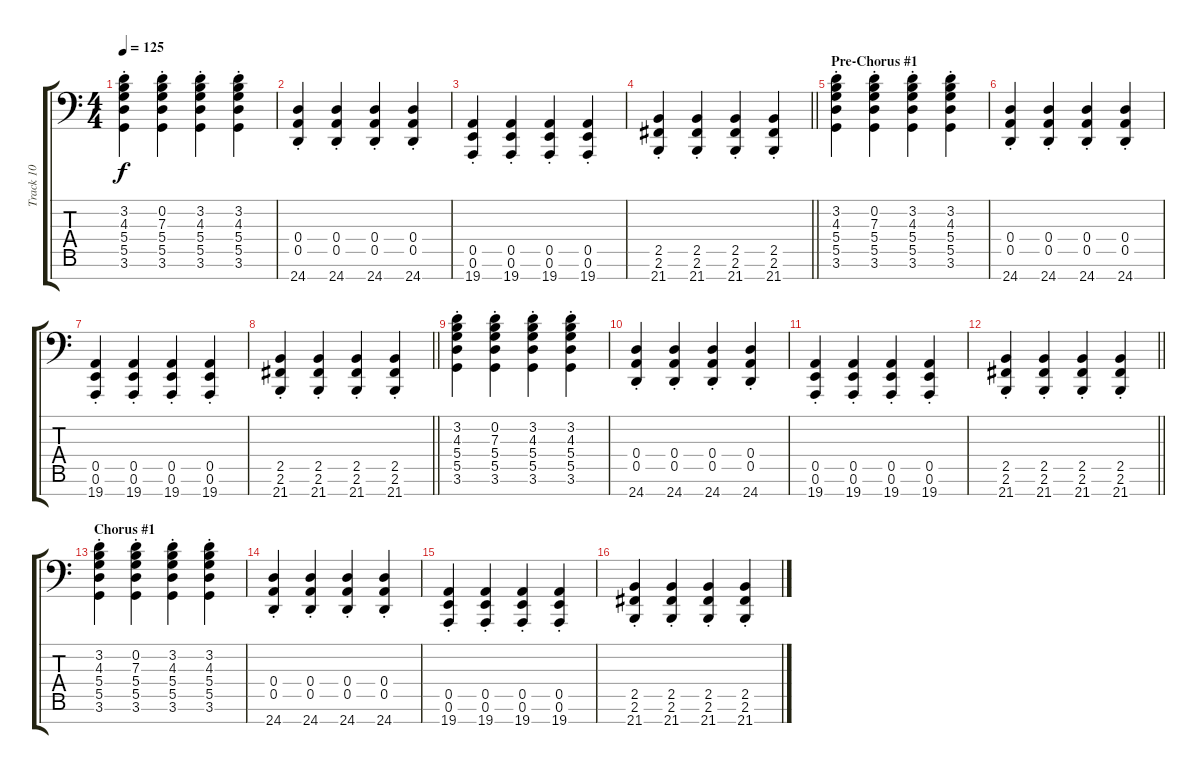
\track ("Track 10" "Track 10") {instrument stringensemble1}
\staff {score tabs}
\tuning (E4 B3 G3 D3 A2 E2 D0) {hide}
\ts (4 4)
\tempo 125
\clef f4
\ks c
(3.2{st} 4.3{st} 5.4{st} 5.5{st} 3.6{st}).4{dy f} (0.2{st} 7.3{st} 5.4{st} 5.5{st} 3.6{st}).4 (3.2{st} 4.3{st} 5.4{st} 5.5{st} 3.6{st}).4 (3.2{st} 4.3{st} 5.4{st} 5.5{st} 3.6{st}).4 |
(0.4{st} 0.5{st} 24.7{st}).4 (0.4{st} 0.5{st} 24.7{st}).4 (0.4{st} 0.5{st} 24.7{st}).4 (0.4{st} 0.5{st} 24.7{st}).4 |
(0.5{st} 0.6{st} 19.7{st}).4 (0.5{st} 0.6{st} 19.7{st}).4 (0.5{st} 0.6{st} 19.7{st}).4 (0.5{st} 0.6{st} 19.7{st}).4 |
\barLineRight lightlight
(2.5{st} 2.6{st} 21.7{st}).4 (2.5{st} 2.6{st} 21.7{st}).4 (2.5{st} 2.6{st} 21.7{st}).4 (2.5{st} 2.6{st} 21.7{st}).4 |
\section ("" "Pre-Chorus #1")
(3.2{st} 4.3{st} 5.4{st} 5.5{st} 3.6{st}).4 (0.2{st} 7.3{st} 5.4{st} 5.5{st} 3.6{st}).4 (3.2{st} 4.3{st} 5.4{st} 5.5{st} 3.6{st}).4 (3.2{st} 4.3{st} 5.4{st} 5.5{st} 3.6{st}).4 |
(0.4{st} 0.5{st} 24.7{st}).4 (0.4{st} 0.5{st} 24.7{st}).4 (0.4{st} 0.5{st} 24.7{st}).4 (0.4{st} 0.5{st} 24.7{st}).4 |
(0.5{st} 0.6{st} 19.7{st}).4 (0.5{st} 0.6{st} 19.7{st}).4 (0.5{st} 0.6{st} 19.7{st}).4 (0.5{st} 0.6{st} 19.7{st}).4 |
\barLineRight lightlight
(2.5{st} 2.6{st} 21.7{st}).4 (2.5{st} 2.6{st} 21.7{st}).4 (2.5{st} 2.6{st} 21.7{st}).4 (2.5{st} 2.6{st} 21.7{st}).4 |
(3.2{st} 4.3{st} 5.4{st} 5.5{st} 3.6{st}).4 (0.2{st} 7.3{st} 5.4{st} 5.5{st} 3.6{st}).4 (3.2{st} 4.3{st} 5.4{st} 5.5{st} 3.6{st}).4 (3.2{st} 4.3{st} 5.4{st} 5.5{st} 3.6{st}).4 |
(0.4{st} 0.5{st} 24.7{st}).4 (0.4{st} 0.5{st} 24.7{st}).4 (0.4{st} 0.5{st} 24.7{st}).4 (0.4{st} 0.5{st} 24.7{st}).4 |
(0.5{st} 0.6{st} 19.7{st}).4 (0.5{st} 0.6{st} 19.7{st}).4 (0.5{st} 0.6{st} 19.7{st}).4 (0.5{st} 0.6{st} 19.7{st}).4 |
\barLineRight lightlight
(2.5{st} 2.6{st} 21.7{st}).4 (2.5{st} 2.6{st} 21.7{st}).4 (2.5{st} 2.6{st} 21.7{st}).4 (2.5{st} 2.6{st} 21.7{st}).4 |
\section ("" "Chorus #1")
(3.2{st} 4.3{st} 5.4{st} 5.5{st} 3.6{st}).4 (0.2{st} 7.3{st} 5.4{st} 5.5{st} 3.6{st}).4 (3.2{st} 4.3{st} 5.4{st} 5.5{st} 3.6{st}).4 (3.2{st} 4.3{st} 5.4{st} 5.5{st} 3.6{st}).4 |
(0.4{st} 0.5{st} 24.7{st}).4 (0.4{st} 0.5{st} 24.7{st}).4 (0.4{st} 0.5{st} 24.7{st}).4 (0.4{st} 0.5{st} 24.7{st}).4 |
(0.5{st} 0.6{st} 19.7{st}).4 (0.5{st} 0.6{st} 19.7{st}).4 (0.5{st} 0.6{st} 19.7{st}).4 (0.5{st} 0.6{st} 19.7{st}).4 |
(2.5{st} 2.6{st} 21.7{st}).4 (2.5{st} 2.6{st} 21.7{st}).4 (2.5{st} 2.6{st} 21.7{st}).4 (2.5{st} 2.6{st} 21.7{st}).4
